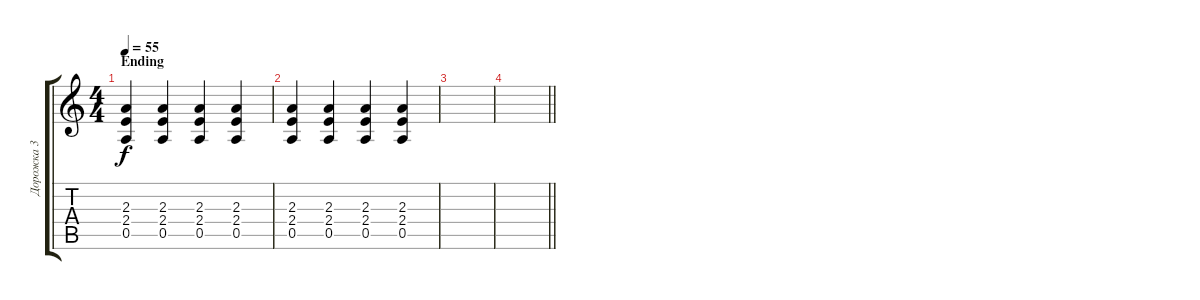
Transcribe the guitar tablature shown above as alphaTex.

\track ("Дорожка 3" "Дорожка 3") {instrument acousticguitarsteel}
\staff {score tabs}
\tuning (E4 B3 G3 D3 A2 E2) {hide}
\ts (4 4)
\section ("" "Ending")
\tempo 55
\clef g2
\ks c
(2.3 2.4 0.5).4{dy f} (2.3 2.4 0.5).4 (2.3 2.4 0.5).4 (2.3 2.4 0.5).4 |
(2.3 2.4 0.5).4 (2.3 2.4 0.5).4 (2.3 2.4 0.5).4 (2.3 2.4 0.5).4 |
|
\barLineRight lightlight
